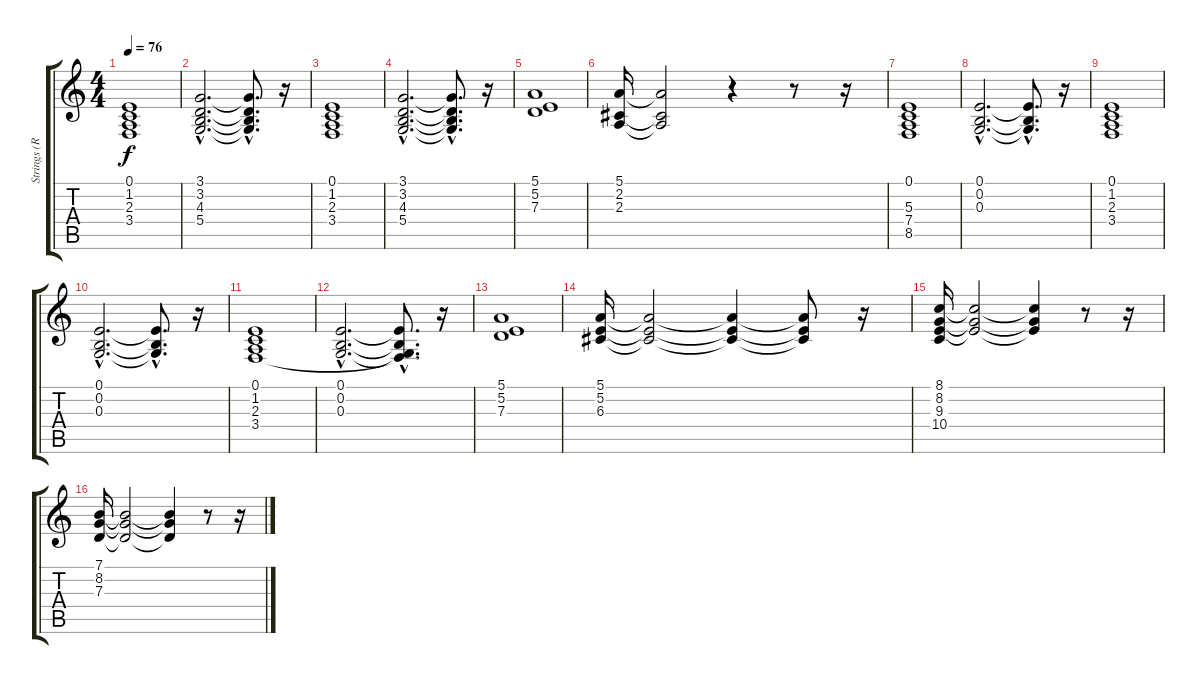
\track ("Strings (Rhythm)" "Strings (R") {instrument synthstrings2}
\staff {score tabs}
\tuning (E4 B3 G3 D3 A2 E2) {hide}
\ts (4 4)
\tempo 76
\clef g2
\ks c
(0.1 1.2 2.3 3.4).1{dy f} |
(3.1{hac} 3.2{hac} 4.3{hac} 5.4{hac}).2{d} (3.1{hac t} 3.2{hac t} 4.3{hac t} 5.4{hac t}).8{d} r.16 |
(0.1 1.2 2.3 3.4).1 |
(3.1{hac} 3.2{hac} 4.3{hac} 5.4{hac}).2{d} (3.1{hac t} 3.2{hac t} 4.3{hac t} 5.4{hac t}).8{d} r.16 |
(5.1 5.2 7.3).1 |
(5.1 2.2 2.3).16 (5.1{t} 2.2{t} 2.3{t}).2 r.4 r.8 r.16 |
(0.1 5.3 7.4 8.5).1 |
(0.1{hac} 0.2{hac} 0.3{hac}).2{d} (0.1{hac t} 0.2{hac t} 0.3{hac t}).8{d} r.16 |
(0.1 1.2 2.3 3.4).1 |
(0.1{hac} 0.2{hac} 0.3{hac}).2{d} (0.1{hac t} 0.2{hac t} 0.3{hac t}).8{d} r.16 |
(0.1 1.2 2.3 3.4).1 |
(0.1{hac} 0.2{hac} 0.3{hac}).2{d} (0.1{hac t} 0.2{hac t} 0.3{hac t} 3.4{hac t}).8{d} r.16 |
(5.1 5.2 7.3).1 |
(5.1 5.2 6.3).16 (5.1{t} 5.2{t} 6.3{t}).2 (5.1{t} 5.2{t} 6.3{t}).4 (5.1{t} 5.2{t} 6.3{t}).8 r.16 |
(8.1 8.2 9.3 10.4).16 (8.1{t} 8.2{t} 9.3{t}).2 (8.1{t} 8.2{t} 9.3{t}).4 r.8 r.16 |
(7.1 8.2 7.3).16 (7.1{t} 8.2{t} 7.3{t}).2 (7.1{t} 8.2{t} 7.3{t}).4 r.8 r.16
